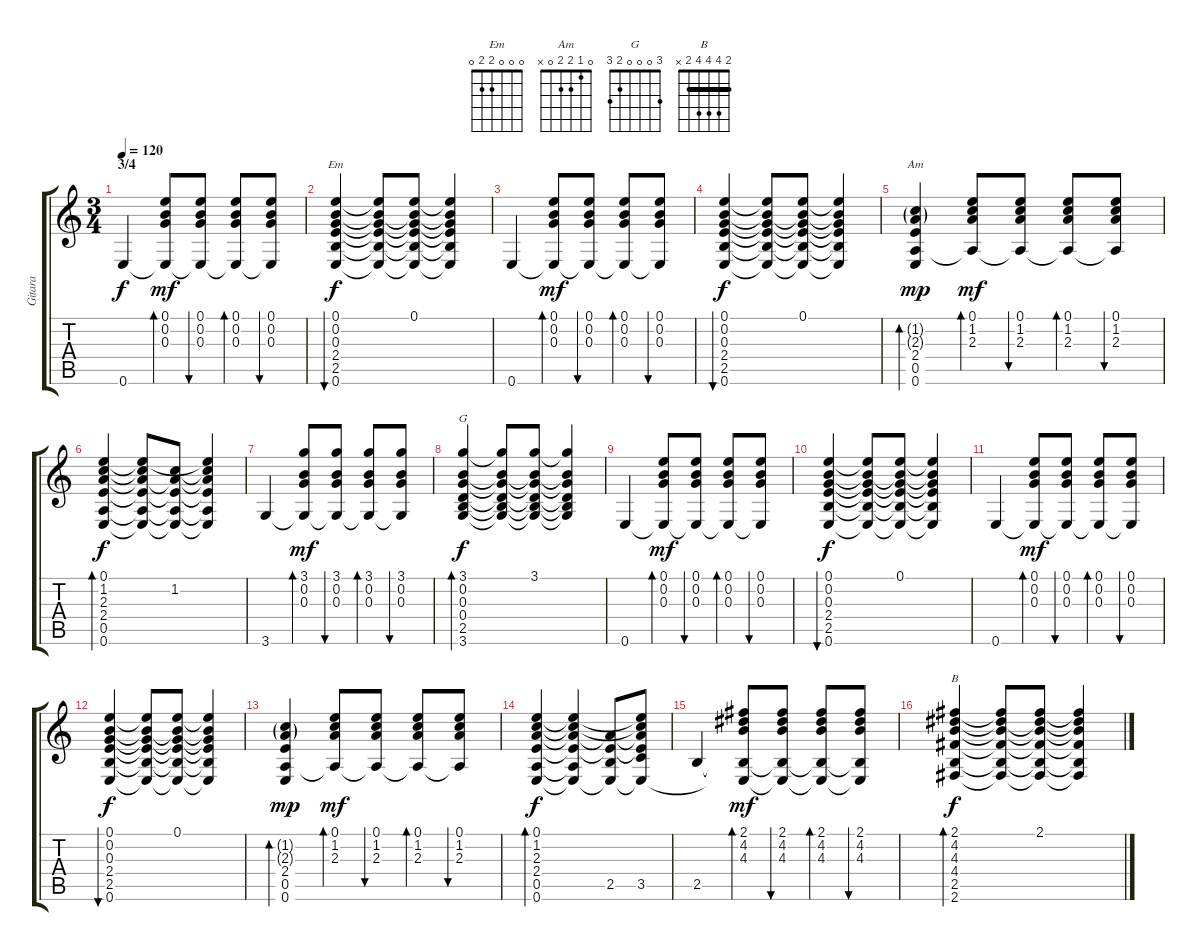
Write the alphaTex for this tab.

\track ("Gitara" "Gitara") {instrument electricguitarjazz}
\staff {score tabs}
\tuning (E4 B3 G3 D3 A2 E2) {hide}
\chord ("Em" 0 0 0 2 2 0)
\chord ("Am" 0 1 2 2 0 x)
\chord ("G" 3 0 0 0 2 3)
\chord ("B" 2 4 4 4 2 x) {barre 2}
\ts (3 4)
\section ("" "3/4")
\tempo 120
\clef g2
\ks c
0.6.4{dy f} (0.1 0.2 0.3 0.6{t}).8{bd 120 dy mf} (0.1 0.2 0.3 0.6{t}).8{bu 120} (0.1 0.2 0.3 0.6{t}).8{bd 120} (0.1 0.2 0.3 0.6{t}).8{bu 120} |
(0.1 0.2 0.3 2.4 2.5 0.6).4{bu 60 ch "Em" dy f} (0.1{t} 0.2{t} 0.3{t} 2.4{t} 2.5{t} 0.6{t}).8 (0.1 0.2{t} 0.3{t} 2.4{t} 2.5{t} 0.6{t}).8 (0.1{t} 0.2{t} 0.3{t} 2.4{t} 2.5{t} 0.6{t}).4 |
0.6.4 (0.1 0.2 0.3 0.6{t}).8{bd 120 dy mf} (0.1 0.2 0.3 0.6{t}).8{bu 120} (0.1 0.2 0.3 0.6{t}).8{bd 120} (0.1 0.2 0.3 0.6{t}).8{bu 120} |
(0.1 0.2 0.3 2.4 2.5 0.6).4{bu 60 dy f} (0.1{t} 0.2{t} 0.3{t} 2.4{t} 2.5{t} 0.6{t}).8 (0.1 0.2{t} 0.3{t} 2.4{t} 2.5{t} 0.6{t}).8 (0.1{t} 0.2{t} 0.3{t} 2.4{t} 2.5{t} 0.6{t}).4 |
(1.2{g} 2.3{g} 2.4 0.5 0.6).4{bd 60 ch "Am" dy mp} (0.1 1.2 2.3 0.5{t}).8{bd 120 dy mf} (0.1 1.2 2.3 0.5{t}).8{bu 120} (0.1 1.2 2.3 0.5{t}).8{bd 120} (0.1 1.2 2.3 0.5{t}).8{bu 120} |
(0.1 1.2 2.3 2.4 0.5 0.6).4{bd 60 dy f} (0.1{t} 1.2{t} 2.3{t} 2.4{t} 0.5{t} 0.6{t}).8 (1.2 2.3{t} 2.4{t} 0.5{t} 0.6{t}).8 (0.1{t} 1.2{t} 2.3{t} 2.4{t} 0.5{t} 0.6{t}).4 |
3.6.4 (3.1 0.2 0.3 3.6{t}).8{bd 120 dy mf} (3.1 0.2 0.3 3.6{t}).8{bu 120} (3.1 0.2 0.3 3.6{t}).8{bd 120} (3.1 0.2 0.3 3.6{t}).8{bu 120} |
(3.1 0.2 0.3 0.4 2.5 3.6).4{bd 60 ch "G" dy f} (3.1{t} 0.2{t} 0.3{t} 0.4{t} 2.5{t} 3.6{t}).8 (3.1 0.2{t} 0.3{t} 0.4{t} 2.5{t} 3.6{t}).8 (3.1{t} 0.2{t} 0.3{t} 0.4{t} 2.5{t} 3.6{t}).4 |
0.6.4 (0.1 0.2 0.3 0.6{t}).8{bd 120 dy mf} (0.1 0.2 0.3 0.6{t}).8{bu 120} (0.1 0.2 0.3 0.6{t}).8{bd 120} (0.1 0.2 0.3 0.6{t}).8{bu 120} |
(0.1 0.2 0.3 2.4 2.5 0.6).4{bu 60 dy f} (0.1{t} 0.2{t} 0.3{t} 2.4{t} 2.5{t} 0.6{t}).8 (0.1 0.2{t} 0.3{t} 2.4{t} 2.5{t} 0.6{t}).8 (0.1{t} 0.2{t} 0.3{t} 2.4{t} 2.5{t} 0.6{t}).4 |
0.6.4 (0.1 0.2 0.3 0.6{t}).8{bd 120 dy mf} (0.1 0.2 0.3 0.6{t}).8{bu 120} (0.1 0.2 0.3 0.6{t}).8{bd 120} (0.1 0.2 0.3 0.6{t}).8{bu 120} |
(0.1 0.2 0.3 2.4 2.5 0.6).4{bu 60 dy f} (0.1{t} 0.2{t} 0.3{t} 2.4{t} 2.5{t} 0.6{t}).8 (0.1 0.2{t} 0.3{t} 2.4{t} 2.5{t} 0.6{t}).8 (0.1{t} 0.2{t} 0.3{t} 2.4{t} 2.5{t} 0.6{t}).4 |
(1.2{g} 2.3{g} 2.4 0.5 0.6).4{bd 60 dy mp} (0.1 1.2 2.3 0.5{t}).8{bd 120 dy mf} (0.1 1.2 2.3 0.5{t}).8{bu 120} (0.1 1.2 2.3 0.5{t}).8{bd 120} (0.1 1.2 2.3 0.5{t}).8{bu 120} |
(0.1 1.2 2.3 2.4 0.5 0.6).4{bd 60 dy f} (0.1{t} 1.2{t} 2.3{t} 2.4{t} 0.5{t} 0.6{t}).4 (2.3{t} 2.4{t} 2.5 0.6{t}).8 (0.1{t} 1.2{t} 2.3{t} 2.4{t} 3.5 0.6{t}).8 |
2.5.4 (2.1 4.2 4.3 2.5{t} 0.6{t}).8{bd 120 dy mf} (2.1 4.2 4.3 2.5{t} 0.6{t}).8{bu 120} (2.1 4.2 4.3 2.5{t} 0.6{t}).8{bd 120} (2.1 4.2 4.3 2.5{t} 0.6{t}).8{bu 120} |
(2.1 4.2 4.3 4.4 2.5 2.6).4{bd 60 ch "B" dy f} (2.1{t} 4.2{t} 4.3{t} 4.4{t} 2.5{t} 2.6{t}).8 (2.1 4.2{t} 4.3{t} 4.4{t} 2.5{t} 2.6{t}).8 (2.1{t} 4.2{t} 4.3{t} 4.4{t} 2.5{t} 2.6{t}).4
